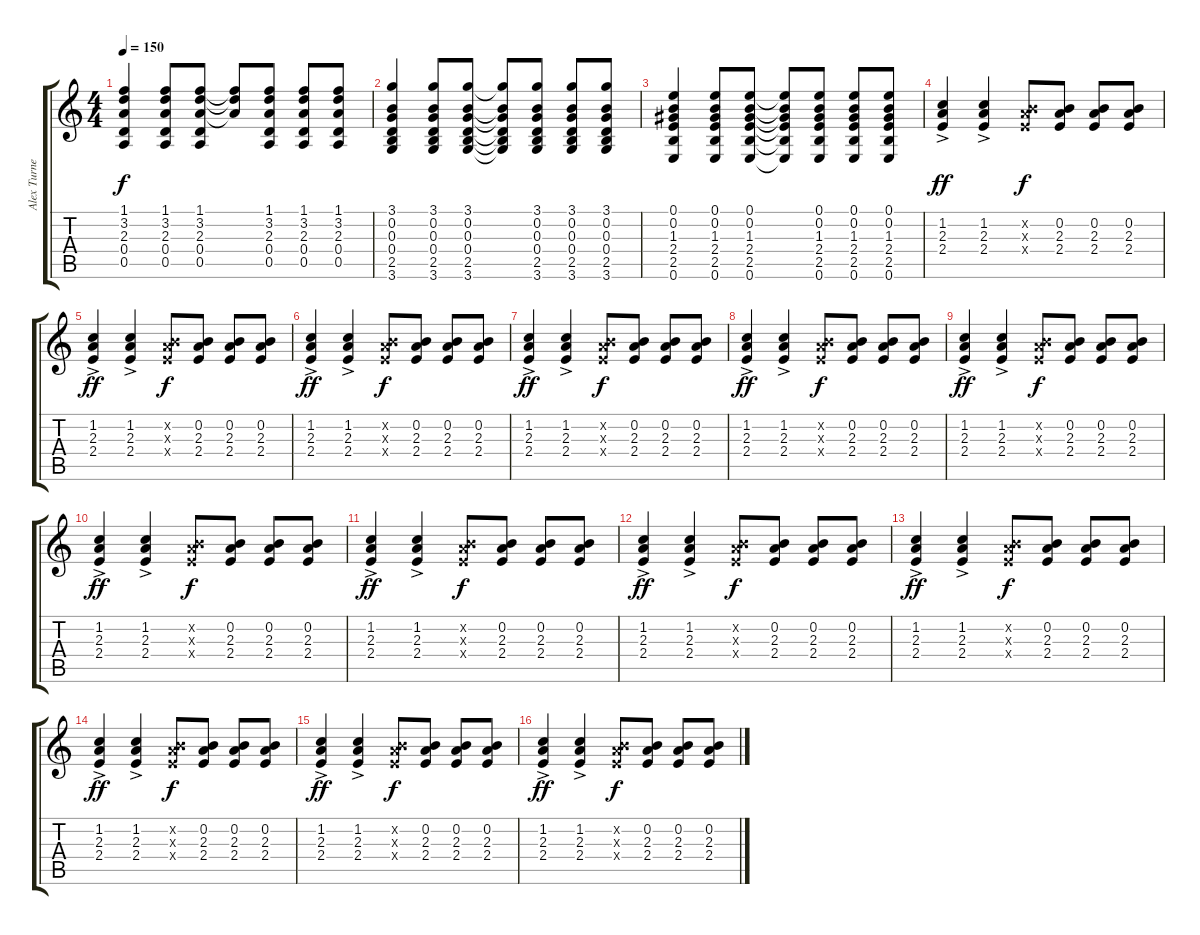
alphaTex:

\track ("Alex Turner" "Alex Turne") {instrument electricguitarclean}
\staff {score tabs}
\tuning (E4 B3 G3 D3 A2 E2) {hide}
\ts (4 4)
\tempo 150
\clef g2
\ks c
(1.1 3.2 2.3 0.4 0.5).4{dy f} (1.1 3.2 2.3 0.4 0.5).8 (1.1 3.2 2.3 0.4 0.5).8 (1.1{t} 3.2{t} 2.3{t}).8 (1.1 3.2 2.3 0.4 0.5).8 (1.1 3.2 2.3 0.4 0.5).8 (1.1 3.2 2.3 0.4 0.5).8 |
(3.1 0.2 0.3 0.4 2.5 3.6).4 (3.1 0.2 0.3 0.4 2.5 3.6).8 (3.1 0.2 0.3 0.4 2.5 3.6).8 (3.1{t} 0.2{t} 0.3{t} 0.4{t} 2.5{t} 3.6{t}).8 (3.1 0.2 0.3 0.4 2.5 3.6).8 (3.1 0.2 0.3 0.4 2.5 3.6).8 (3.1 0.2 0.3 0.4 2.5 3.6).8 |
(0.1 0.2 1.3 2.4 2.5 0.6).4 (0.1 0.2 1.3 2.4 2.5 0.6).8 (0.1 0.2 1.3 2.4 2.5 0.6).8 (0.1{t} 0.2{t} 1.3{t} 2.4{t} 2.5{t} 0.6{t}).8 (0.1 0.2 1.3 2.4 2.5 0.6).8 (0.1 0.2 1.3 2.4 2.5 0.6).8 (0.1 0.2 1.3 2.4 2.5 0.6).8 |
(1.2{ac} 2.3 2.4).4{dy ff} (1.2{ac} 2.3 2.4).4 (0.2{x} 2.3{x} 2.4{x}).8{dy f} (0.2 2.3 2.4).8 (0.2 2.3 2.4).8 (0.2 2.3 2.4).8 |
(1.2{ac} 2.3 2.4).4{dy ff} (1.2{ac} 2.3 2.4).4 (0.2{x} 2.3{x} 2.4{x}).8{dy f} (0.2 2.3 2.4).8 (0.2 2.3 2.4).8 (0.2 2.3 2.4).8 |
(1.2{ac} 2.3 2.4).4{dy ff} (1.2{ac} 2.3 2.4).4 (0.2{x} 2.3{x} 2.4{x}).8{dy f} (0.2 2.3 2.4).8 (0.2 2.3 2.4).8 (0.2 2.3 2.4).8 |
(1.2{ac} 2.3 2.4).4{dy ff} (1.2{ac} 2.3 2.4).4 (0.2{x} 2.3{x} 2.4{x}).8{dy f} (0.2 2.3 2.4).8 (0.2 2.3 2.4).8 (0.2 2.3 2.4).8 |
(1.2{ac} 2.3 2.4).4{dy ff} (1.2{ac} 2.3 2.4).4 (0.2{x} 2.3{x} 2.4{x}).8{dy f} (0.2 2.3 2.4).8 (0.2 2.3 2.4).8 (0.2 2.3 2.4).8 |
(1.2{ac} 2.3 2.4).4{dy ff} (1.2{ac} 2.3 2.4).4 (0.2{x} 2.3{x} 2.4{x}).8{dy f} (0.2 2.3 2.4).8 (0.2 2.3 2.4).8 (0.2 2.3 2.4).8 |
(1.2{ac} 2.3 2.4).4{dy ff} (1.2{ac} 2.3 2.4).4 (0.2{x} 2.3{x} 2.4{x}).8{dy f} (0.2 2.3 2.4).8 (0.2 2.3 2.4).8 (0.2 2.3 2.4).8 |
(1.2{ac} 2.3 2.4).4{dy ff} (1.2{ac} 2.3 2.4).4 (0.2{x} 2.3{x} 2.4{x}).8{dy f} (0.2 2.3 2.4).8 (0.2 2.3 2.4).8 (0.2 2.3 2.4).8 |
(1.2{ac} 2.3 2.4).4{dy ff} (1.2{ac} 2.3 2.4).4 (0.2{x} 2.3{x} 2.4{x}).8{dy f} (0.2 2.3 2.4).8 (0.2 2.3 2.4).8 (0.2 2.3 2.4).8 |
(1.2{ac} 2.3 2.4).4{dy ff} (1.2{ac} 2.3 2.4).4 (0.2{x} 2.3{x} 2.4{x}).8{dy f} (0.2 2.3 2.4).8 (0.2 2.3 2.4).8 (0.2 2.3 2.4).8 |
(1.2{ac} 2.3 2.4).4{dy ff} (1.2{ac} 2.3 2.4).4 (0.2{x} 2.3{x} 2.4{x}).8{dy f} (0.2 2.3 2.4).8 (0.2 2.3 2.4).8 (0.2 2.3 2.4).8 |
(1.2{ac} 2.3 2.4).4{dy ff} (1.2{ac} 2.3 2.4).4 (0.2{x} 2.3{x} 2.4{x}).8{dy f} (0.2 2.3 2.4).8 (0.2 2.3 2.4).8 (0.2 2.3 2.4).8 |
(1.2{ac} 2.3 2.4).4{dy ff} (1.2{ac} 2.3 2.4).4 (0.2{x} 2.3{x} 2.4{x}).8{dy f} (0.2 2.3 2.4).8 (0.2 2.3 2.4).8 (0.2 2.3 2.4).8
